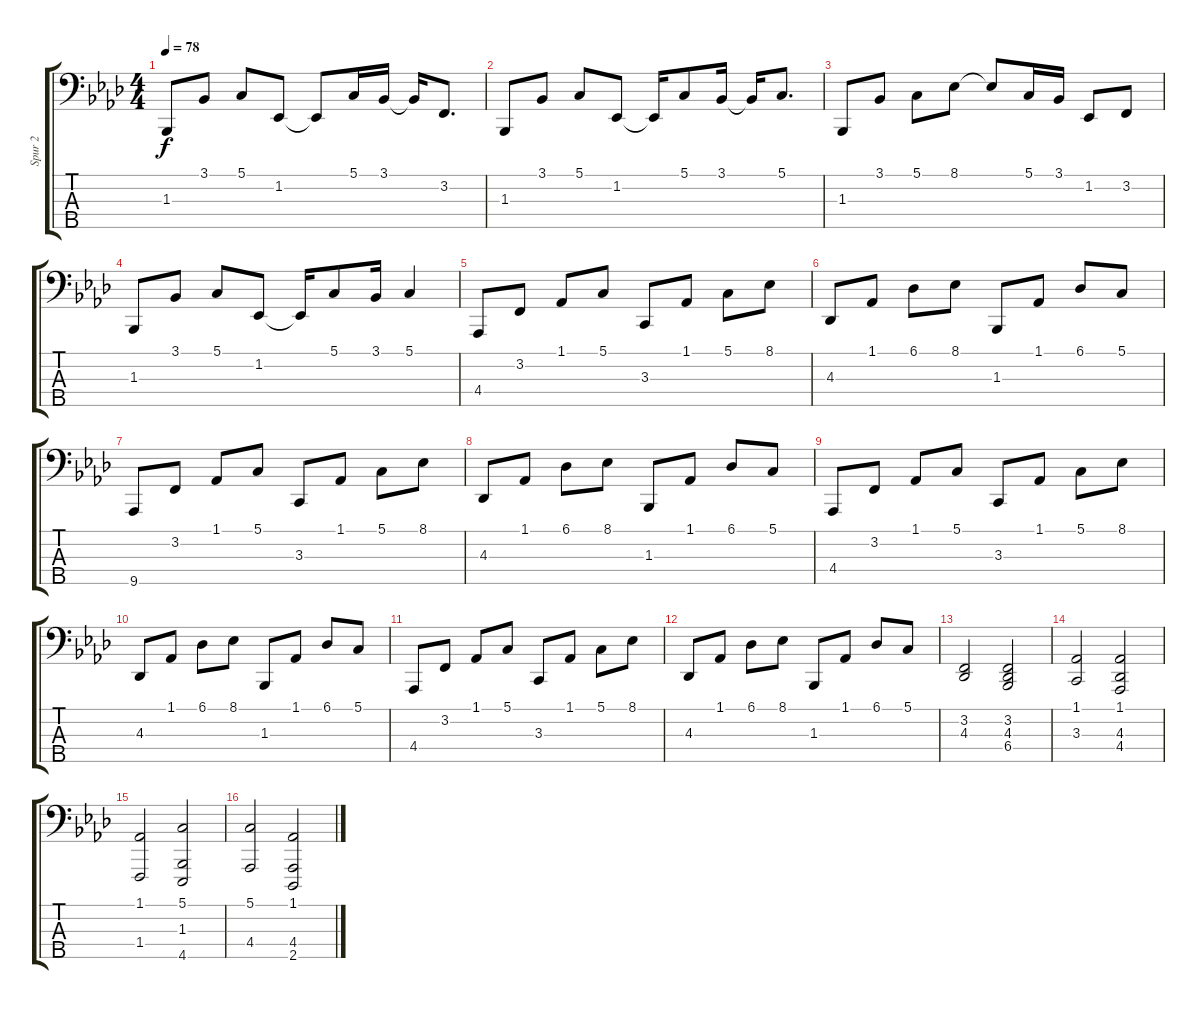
\track ("Spur 2" "Spur 2") {instrument acousticgrandpiano}
\staff {score tabs}
\tuning (G2 D2 A1 E1 B0) {hide}
\ts (4 4)
\tempo 78
\clef f4
\ks ab
1.3.8{dy f} 3.1.8 5.1.8 1.2.8 1.2{t}.8 5.1.16 3.1.16 3.1{t}.16 3.2.8{d} |
1.3.8 3.1.8 5.1.8 1.2.8 1.2{t}.16 5.1.8 3.1.16 3.1{t}.16 5.1.8{d} |
1.3.8 3.1.8 5.1.8 8.1.8 8.1{t}.8 5.1.16 3.1.16 1.2.8 3.2.8 |
1.3.8 3.1.8 5.1.8 1.2.8 1.2{t}.16 5.1.8 3.1.16 5.1.4 |
4.4.8 3.2.8 1.1.8 5.1.8 3.3.8 1.1.8 5.1.8 8.1.8 |
4.3.8 1.1.8 6.1.8 8.1.8 1.3.8 1.1.8 6.1.8 5.1.8 |
9.5.8 3.2.8 1.1.8 5.1.8 3.3.8 1.1.8 5.1.8 8.1.8 |
4.3.8 1.1.8 6.1.8 8.1.8 1.3.8 1.1.8 6.1.8 5.1.8 |
4.4.8 3.2.8 1.1.8 5.1.8 3.3.8 1.1.8 5.1.8 8.1.8 |
4.3.8 1.1.8 6.1.8 8.1.8 1.3.8 1.1.8 6.1.8 5.1.8 |
4.4.8 3.2.8 1.1.8 5.1.8 3.3.8 1.1.8 5.1.8 8.1.8 |
4.3.8 1.1.8 6.1.8 8.1.8 1.3.8 1.1.8 6.1.8 5.1.8 |
(3.2 4.3).2 (3.2 4.3 6.4).2 |
(1.1 3.3).2 (1.1 4.3 4.4).2 |
(1.1 1.4).2 (5.1 1.3 4.5).2 |
(5.1 4.4).2 (1.1 4.4 2.5).2
